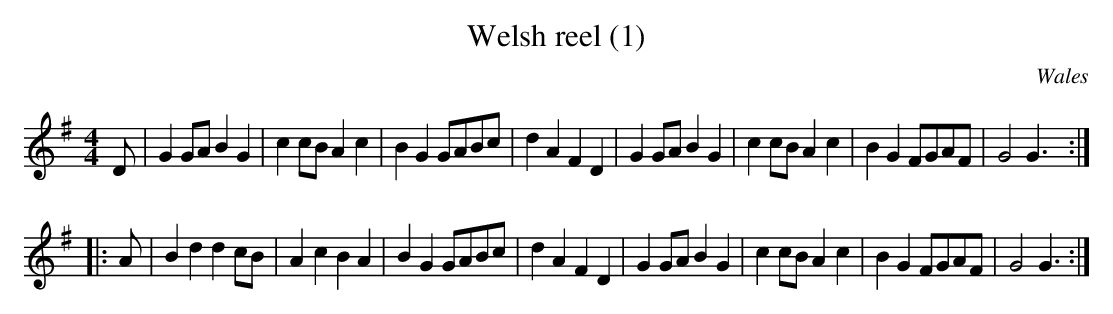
X:1
T:Welsh reel (1)
O:Wales
M:4/4
K:G
D|\
G2GA B2G2|c2cB A2c2|B2G2 GABc|d2A2 F2D2|\
G2GA B2G2|c2cB A2c2|B2G2 FGAF|G4 G3::
A|\
B2d2 d2cB|A2c2 B2A2|B2G2 GABc|d2A2 F2D2|\
G2GA B2G2|c2cB A2c2|B2G2 FGAF|G4 G3:|
